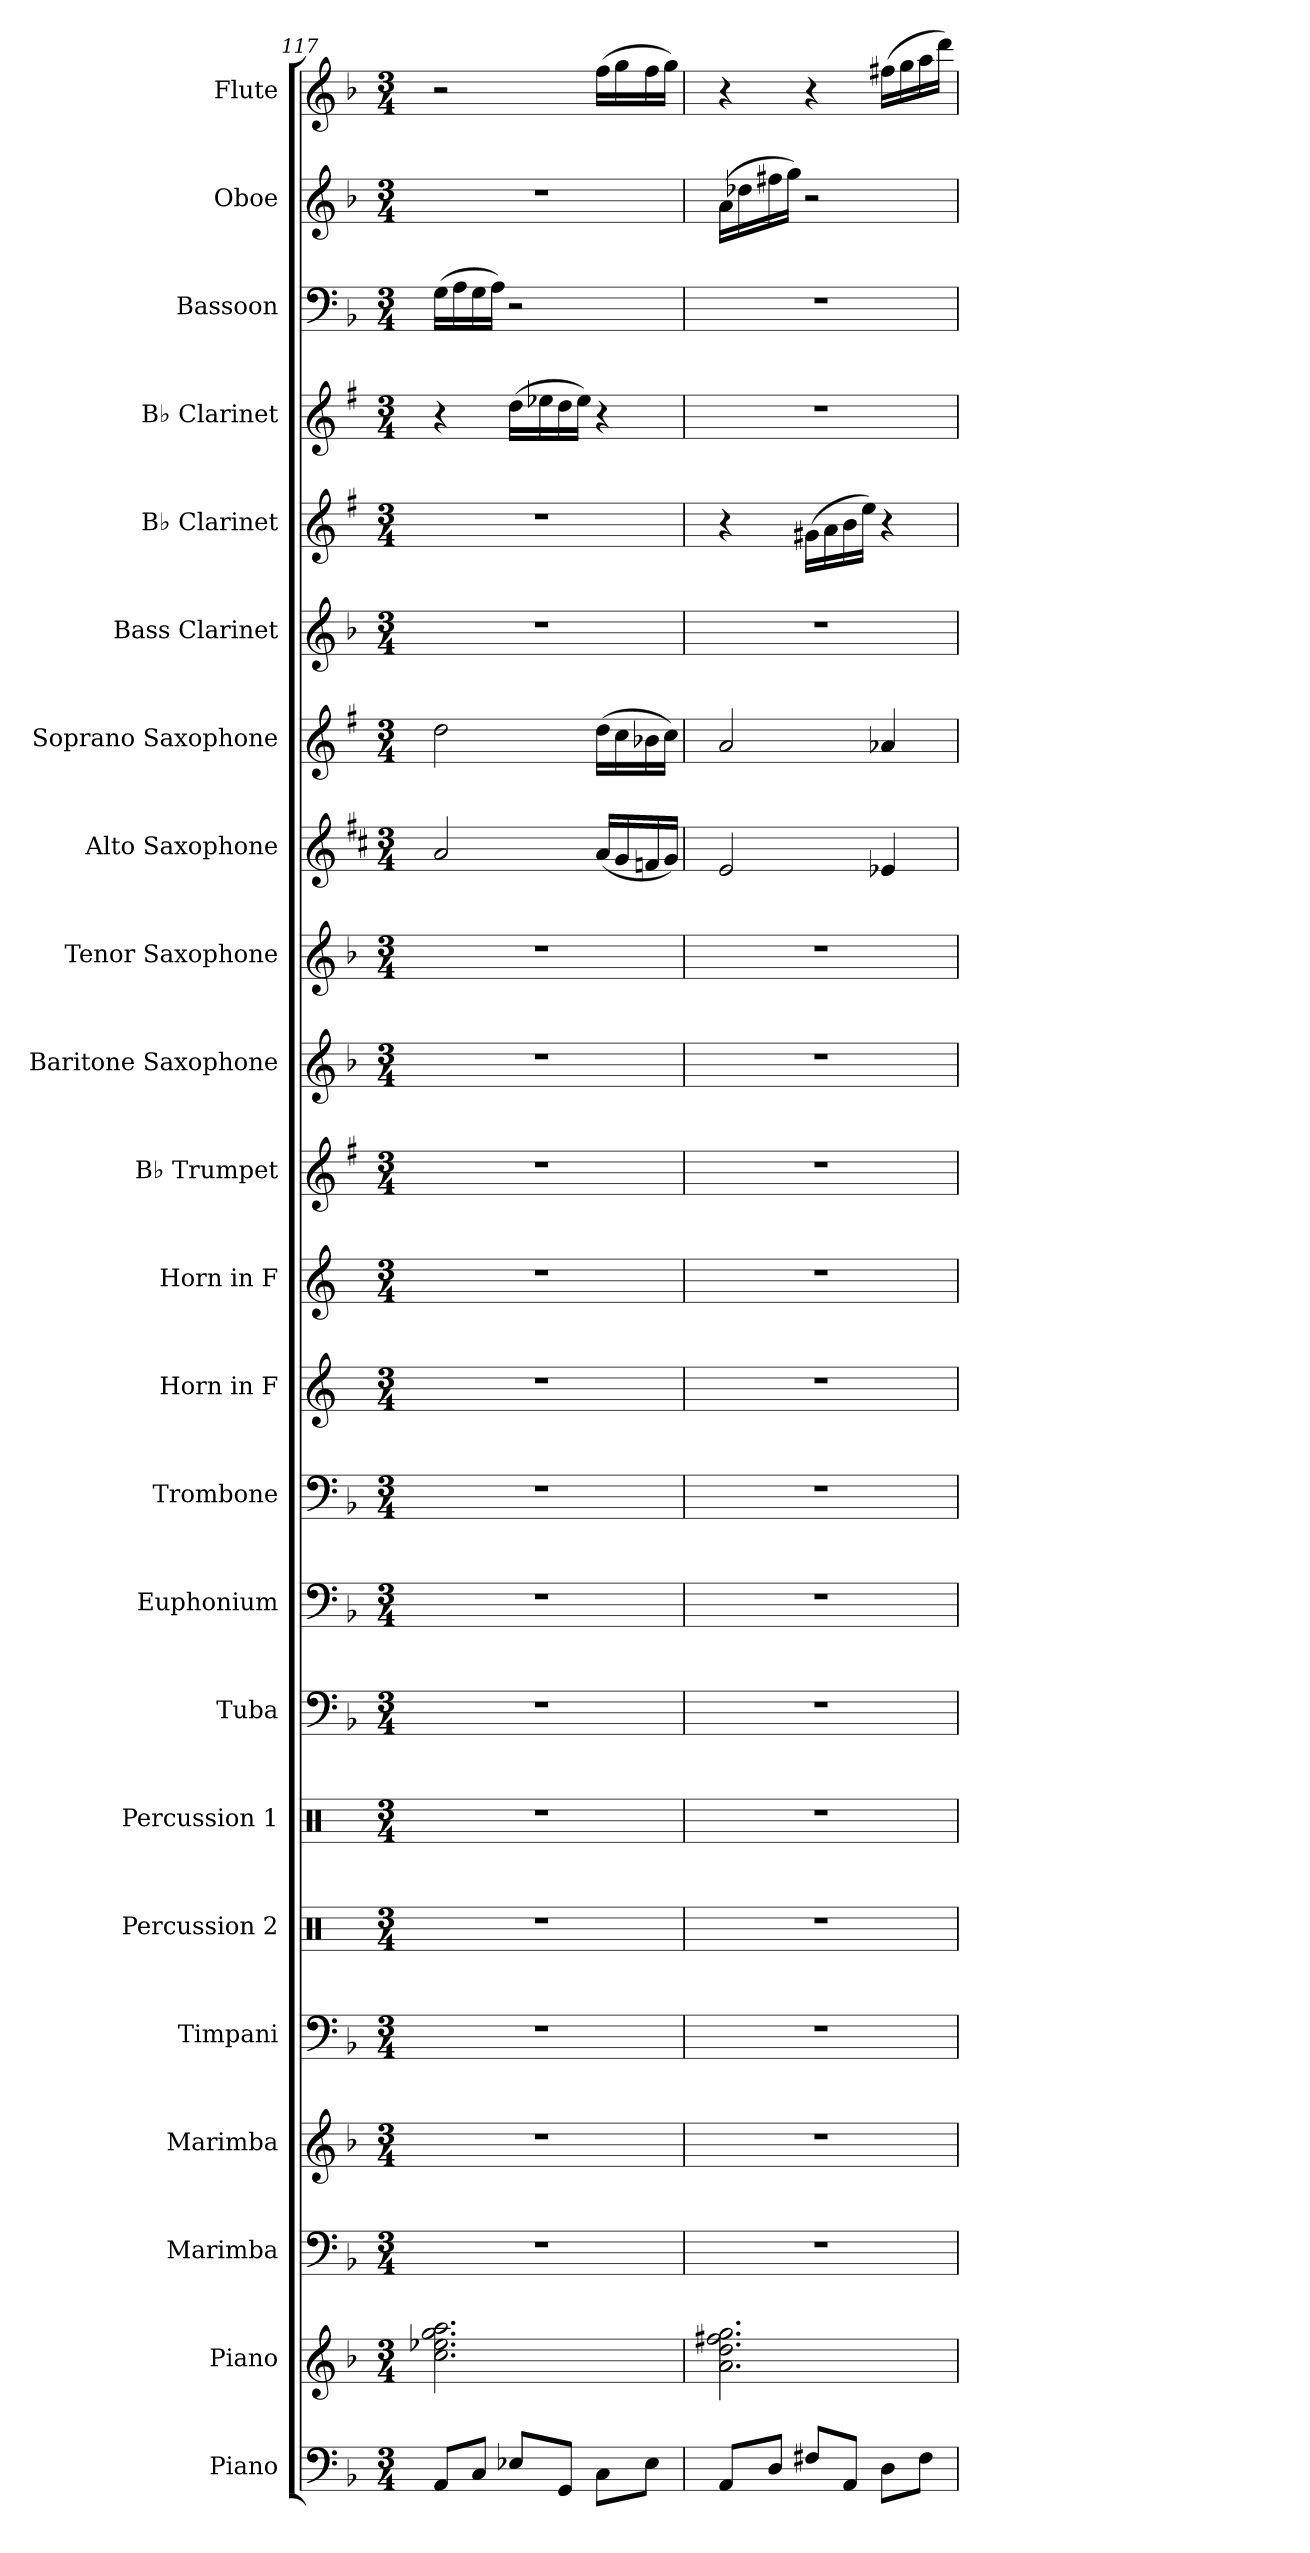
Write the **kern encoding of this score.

**kern	**kern	**kern	**kern	**kern	**kern	**kern	**kern	**kern	**kern	**kern	**kern	**kern	**kern	**kern	**kern	**kern	**kern	**kern	**kern	**kern	**kern	**kern
*part23	*part22	*part21	*part20	*part19	*part18	*part17	*part16	*part15	*part14	*part13	*part12	*part11	*part10	*part9	*part8	*part7	*part6	*part5	*part4	*part3	*part2	*part1
*staff23	*staff22	*staff21	*staff20	*staff19	*staff18	*staff17	*staff16	*staff15	*staff14	*staff13	*staff12	*staff11	*staff10	*staff9	*staff8	*staff7	*staff6	*staff5	*staff4	*staff3	*staff2	*staff1
*I"Piano	*I"Piano	*I"Marimba	*I"Marimba	*I"Timpani	*I"Percussion 2	*I"Percussion 1	*I"Tuba	*I"Euphonium	*I"Trombone	*I"Horn in F	*I"Horn in F	*I"B♭ Trumpet	*I"Baritone Saxophone	*I"Tenor Saxophone	*I"Alto Saxophone	*I"Soprano Saxophone	*I"Bass Clarinet	*I"B♭ Clarinet	*I"B♭ Clarinet	*I"Bassoon	*I"Oboe	*I"Flute
*I'Pno.	*I'Pno.	*I'Mrm.	*I'Mrm.	*I'Timp.	*I'Pr. 2	*I'Pr. 1	*I'Tu.	*I'Eu.	*I'Trb.	*	*	*I'B♭ Tpt.	*I'Bar. Sax.	*I'T. Sax.	*I'A. Sax.	*I'S. Sax.	*I'B. Cl.	*I'B♭ Cl.	*I'B♭ Cl.	*I'Bsn.	*I'Ob.	*I'Fl.
!!LO:PB:g=z
*clefF4	*clefG2	*clefF4	*clefG2	*clefF4	*clefX	*clefX	*clefF4	*clefF4	*clefF4	*clefG2	*clefG2	*clefG2	*clefG2	*clefG2	*clefG2	*clefG2	*clefG2	*clefG2	*clefG2	*clefF4	*clefG2	*clefG2
*	*	*	*	*	*	*	*	*	*	*ITrd4c7	*ITrd4c7	*ITrd1c2	*ITrd12c21	*ITrd8c14	*ITrd5c9	*ITrd1c2	*ITrd8c14	*ITrd1c2	*ITrd1c2	*	*	*
*k[b-]	*k[b-]	*k[b-]	*k[b-]	*k[b-]	*k[]	*k[]	*k[b-]	*k[b-]	*k[b-]	*k[b-]	*k[b-]	*k[b-]	*k[b-]	*k[b-]	*k[b-]	*k[b-]	*k[b-]	*k[b-]	*k[b-]	*k[b-]	*k[b-]	*k[b-]
*M3/4	*M3/4	*M3/4	*M3/4	*M3/4	*M3/4	*M3/4	*M3/4	*M3/4	*M3/4	*M3/4	*M3/4	*M3/4	*M3/4	*M3/4	*M3/4	*M3/4	*M3/4	*M3/4	*M3/4	*M3/4	*M3/4	*M3/4
=117	=117	=117	=117	=117	=117	=117	=117	=117	=117	=117	=117	=117	=117	=117	=117	=117	=117	=117	=117	=117	=117	=117
8AA/L	2.cc\ 2.ee-X\ 2.gg\ 2.aa\	2.r	2.r	2.r	2.r	2.r	2.r	2.r	2.r	2.r	2.r	2.r	2.r	2.r	2c/	2cc\	2.r	2.r	4r	(16G\LL	2.r	2r
.	.	.	.	.	.	.	.	.	.	.	.	.	.	.	.	.	.	.	.	16A\	.	.
8C/J	.	.	.	.	.	.	.	.	.	.	.	.	.	.	.	.	.	.	.	16G\	.	.
.	.	.	.	.	.	.	.	.	.	.	.	.	.	.	.	.	.	.	.	16A\JJ)	.	.
8E-X/L	.	.	.	.	.	.	.	.	.	.	.	.	.	.	.	.	.	.	(16cc\LL	2r	.	.
.	.	.	.	.	.	.	.	.	.	.	.	.	.	.	.	.	.	.	16dd-X\	.	.	.
8GG/J	.	.	.	.	.	.	.	.	.	.	.	.	.	.	.	.	.	.	16cc\	.	.	.
.	.	.	.	.	.	.	.	.	.	.	.	.	.	.	.	.	.	.	16dd-\JJ)	.	.	.
8C\L	.	.	.	.	.	.	.	.	.	.	.	.	.	.	(16c/LL	(16cc\LL	.	.	4r	.	.	(16ff\LL
.	.	.	.	.	.	.	.	.	.	.	.	.	.	.	16B-/	16b-\	.	.	.	.	.	16gg\
8E-\J	.	.	.	.	.	.	.	.	.	.	.	.	.	.	16A-X/	16a-X\	.	.	.	.	.	16ff\
.	.	.	.	.	.	.	.	.	.	.	.	.	.	.	16B-/JJ)	16b-\JJ)	.	.	.	.	.	16gg\JJ)
=118	=118	=118	=118	=118	=118	=118	=118	=118	=118	=118	=118	=118	=118	=118	=118	=118	=118	=118	=118	=118	=118	=118
8AA/L	2.a\ 2.dd\ 2.ff#X\ 2.gg\	2.r	2.r	2.r	2.r	2.r	2.r	2.r	2.r	2.r	2.r	2.r	2.r	2.r	2G/	2g/	2.r	4r	2.r	2.r	(16a\LL	4r
.	.	.	.	.	.	.	.	.	.	.	.	.	.	.	.	.	.	.	.	.	16dd-X\	.
8D/J	.	.	.	.	.	.	.	.	.	.	.	.	.	.	.	.	.	.	.	.	16ff#X\	.
.	.	.	.	.	.	.	.	.	.	.	.	.	.	.	.	.	.	.	.	.	16gg\JJ)	.
8F#X/L	.	.	.	.	.	.	.	.	.	.	.	.	.	.	.	.	.	(16f#X\LL	.	.	2r	4r
.	.	.	.	.	.	.	.	.	.	.	.	.	.	.	.	.	.	16g\	.	.	.	.
8AA/J	.	.	.	.	.	.	.	.	.	.	.	.	.	.	.	.	.	16a\	.	.	.	.
.	.	.	.	.	.	.	.	.	.	.	.	.	.	.	.	.	.	16dd\JJ)	.	.	.	.
8D\L	.	.	.	.	.	.	.	.	.	.	.	.	.	.	4G-X/	4g-X/	.	4r	.	.	.	(16ff#X\LL
.	.	.	.	.	.	.	.	.	.	.	.	.	.	.	.	.	.	.	.	.	.	16gg\
8F#\J	.	.	.	.	.	.	.	.	.	.	.	.	.	.	.	.	.	.	.	.	.	16aa\
.	.	.	.	.	.	.	.	.	.	.	.	.	.	.	.	.	.	.	.	.	.	16ddd\JJ)
=	=	=	=	=	=	=	=	=	=	=	=	=	=	=	=	=	=	=	=	=	=	=
*-	*-	*-	*-	*-	*-	*-	*-	*-	*-	*-	*-	*-	*-	*-	*-	*-	*-	*-	*-	*-	*-	*-
